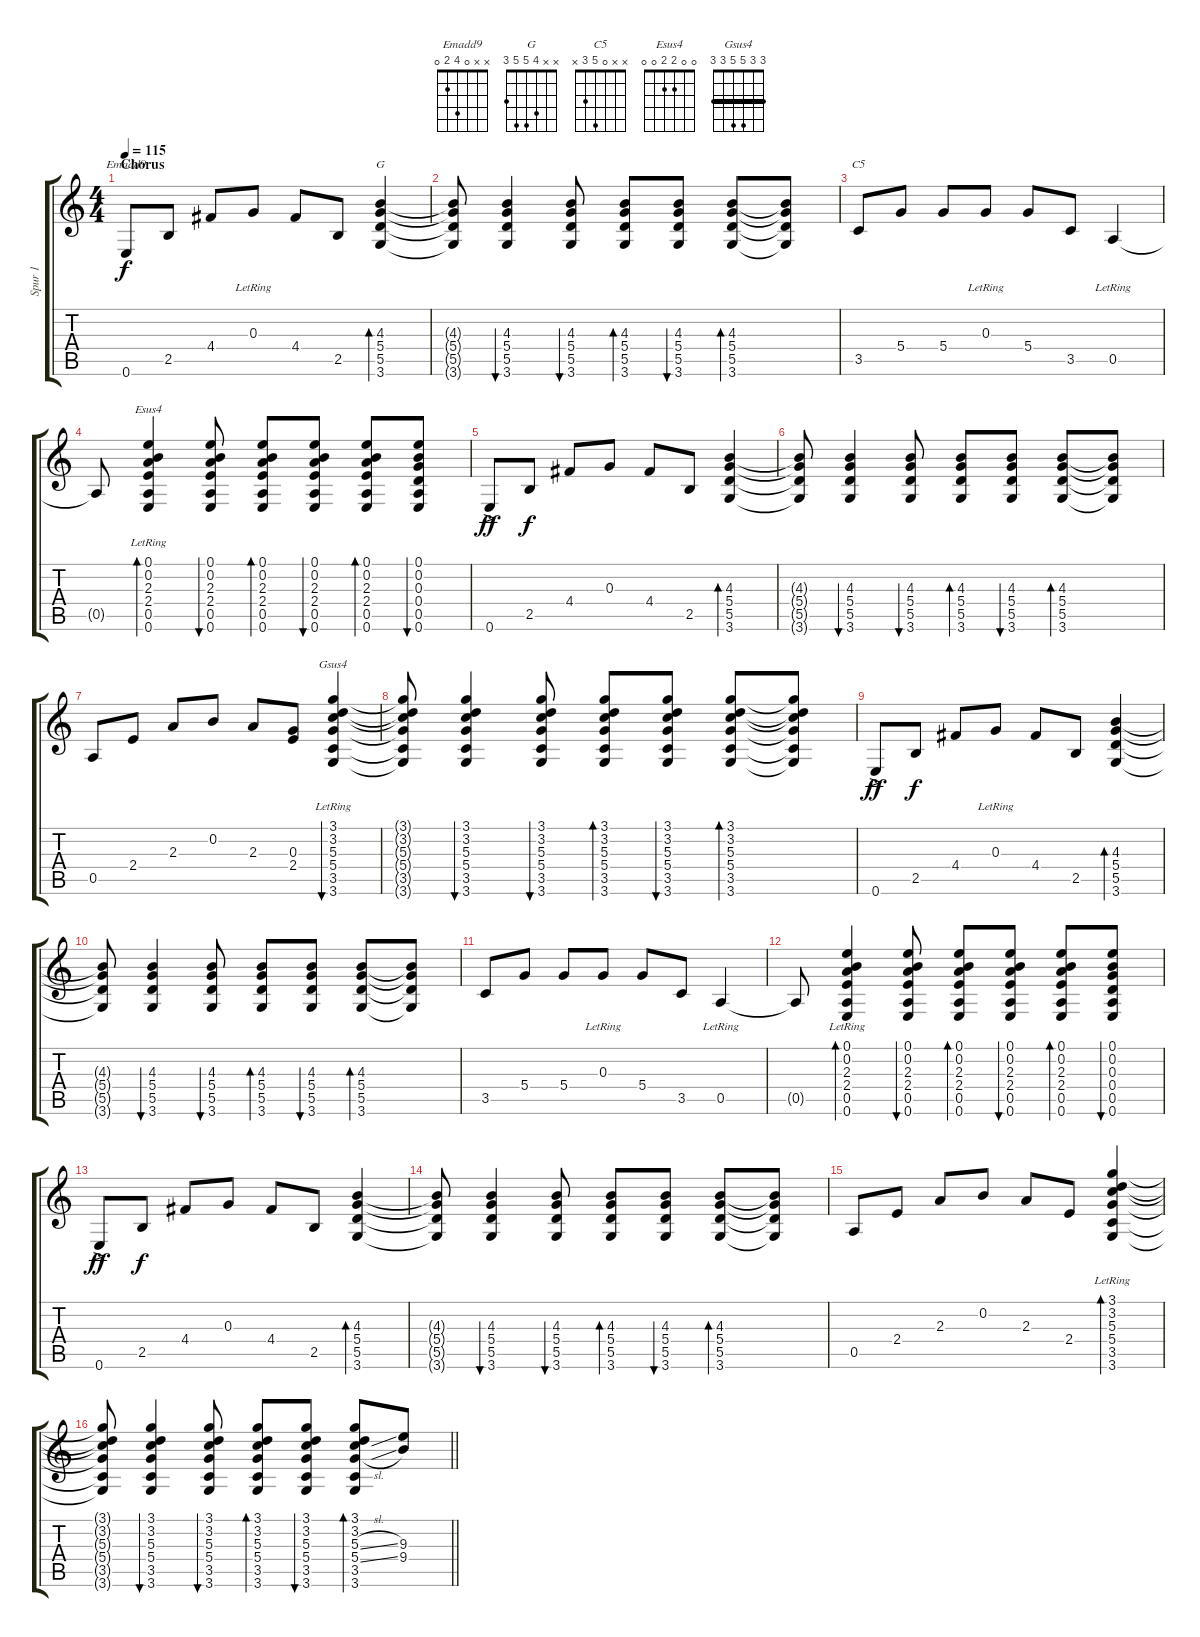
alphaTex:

\track ("Spur 1" "Spur 1") {instrument acousticguitarsteel}
\staff {score tabs}
\tuning (E4 B3 G3 D3 A2 E2) {hide}
\chord ("Emadd9" x x 0 4 2 0)
\chord ("G" x x 4 5 5 3)
\chord ("C5" x x 0 5 3 x)
\chord ("Esus4" 0 0 2 2 0 0)
\chord ("Gsus4" 3 3 5 5 3 3) {barre 3}
\ts (4 4)
\section ("" "Chorus")
\tempo 115
\clef g2
\ks c
0.6.8{ch "Emadd9" dy f} 2.5.8 4.4.8 0.3{lr}.8 4.4.8 2.5.8 (4.3 5.4 5.5 3.6).4{bd 60 ch "G"} |
(4.3{t} 5.4{t} 5.5{t} 3.6{t}).8 (4.3 5.4 5.5 3.6).4{bu 60} (4.3 5.4 5.5 3.6).8{bu 60} (4.3 5.4 5.5 3.6).8{bd 60} (4.3 5.4 5.5 3.6).8{bu 60} (4.3 5.4 5.5 3.6).8{bd 60} (4.3{t} 5.4{t} 5.5{t} 3.6{t}).8 |
3.5.8{ch "C5"} 5.4.8 5.4.8 0.3{lr}.8 5.4.8 3.5.8 0.5{lr}.4 |
0.5{t}.8 (0.1{lr} 0.2{lr} 2.3{lr} 2.4{lr} 0.5{lr} 0.6).4{bd 60 ch "Esus4"} (0.1 0.2 2.3 2.4 0.5 0.6).8{bu 60} (0.1 0.2 2.3 2.4 0.5 0.6).8{bd 60} (0.1 0.2 2.3 2.4 0.5 0.6).8{bu 60} (0.1 0.2 2.3 2.4 0.5 0.6).8{bd 60} (0.1 0.2 0.3 0.4 0.5 0.6).8{bu 60} |
0.6{ac}.8{dy ff} 2.5.8{dy f} 4.4.8 0.3.8 4.4.8 2.5.8 (4.3 5.4 5.5 3.6).4{bd 60} |
(4.3{t} 5.4{t} 5.5{t} 3.6{t}).8 (4.3 5.4 5.5 3.6).4{bu 60} (4.3 5.4 5.5 3.6).8{bu 60} (4.3 5.4 5.5 3.6).8{bd 60} (4.3 5.4 5.5 3.6).8{bu 60} (4.3 5.4 5.5 3.6).8{bd 60} (4.3{t} 5.4{t} 5.5{t} 3.6{t}).8 |
0.5.8 2.4.8 2.3.8 0.2.8 2.3.8 (0.3 2.4).8 (3.1{lr} 3.2{lr} 5.3{lr} 5.4{lr} 3.5{lr} 3.6{lr}).4{bu 30 ch "Gsus4"} |
(3.1{t} 3.2{t} 5.3{t} 5.4{t} 3.5{t} 3.6{t}).8 (3.1 3.2 5.3 5.4 3.5 3.6).4{bu 60} (3.1 3.2 5.3 5.4 3.5 3.6).8{bu 30} (3.1 3.2 5.3 5.4 3.5 3.6).8{bd 30} (3.1 3.2 5.3 5.4 3.5 3.6).8{bu 30} (3.1 3.2 5.3 5.4 3.5 3.6).8{bd 30} (3.1{t} 3.2{t} 5.3{t} 5.4{t} 3.5{t} 3.6{t}).8 |
0.6{ac}.8{dy ff} 2.5.8{dy f} 4.4.8 0.3{lr}.8 4.4.8 2.5.8 (4.3 5.4 5.5 3.6).4{bd 60} |
(4.3{t} 5.4{t} 5.5{t} 3.6{t}).8 (4.3 5.4 5.5 3.6).4{bu 60} (4.3 5.4 5.5 3.6).8{bu 60} (4.3 5.4 5.5 3.6).8{bd 60} (4.3 5.4 5.5 3.6).8{bu 60} (4.3 5.4 5.5 3.6).8{bd 60} (4.3{t} 5.4{t} 5.5{t} 3.6{t}).8 |
3.5.8 5.4.8 5.4.8 0.3{lr}.8 5.4.8 3.5.8 0.5{lr}.4 |
0.5{t}.8 (0.1{lr} 0.2{lr} 2.3{lr} 2.4{lr} 0.5{lr} 0.6).4{bd 60} (0.1 0.2 2.3 2.4 0.5 0.6).8{bu 60} (0.1 0.2 2.3 2.4 0.5 0.6).8{bd 60} (0.1 0.2 2.3 2.4 0.5 0.6).8{bu 60} (0.1 0.2 2.3 2.4 0.5 0.6).8{bd 60} (0.1 0.2 0.3 0.4 0.5 0.6).8{bu 60} |
0.6{ac}.8{dy ff} 2.5.8{dy f} 4.4.8 0.3.8 4.4.8 2.5.8 (4.3 5.4 5.5 3.6).4{bd 60} |
(4.3{t} 5.4{t} 5.5{t} 3.6{t}).8 (4.3 5.4 5.5 3.6).4{bu 60} (4.3 5.4 5.5 3.6).8{bu 60} (4.3 5.4 5.5 3.6).8{bd 60} (4.3 5.4 5.5 3.6).8{bu 60} (4.3 5.4 5.5 3.6).8{bd 60} (4.3{t} 5.4{t} 5.5{t} 3.6{t}).8 |
0.5.8 2.4.8 2.3.8 0.2.8 2.3.8 2.4.8 (3.1{lr} 3.2{lr} 5.3{lr} 5.4{lr} 3.5{lr} 3.6{lr}).4{bd 60} |
\barLineRight lightlight
(3.1{t} 3.2{t} 5.3{t} 5.4{t} 3.5{t} 3.6{t}).8 (3.1 3.2 5.3 5.4 3.5 3.6).4{bu 60} (3.1 3.2 5.3 5.4 3.5 3.6).8{bu 30} (3.1 3.2 5.3 5.4 3.5 3.6).8{bd 30} (3.1 3.2 5.3 5.4 3.5 3.6).8{bu 30} (3.1 3.2 5.3{sl} 5.4{sl} 3.5 3.6).8{bd 30} (9.3 9.4).8
